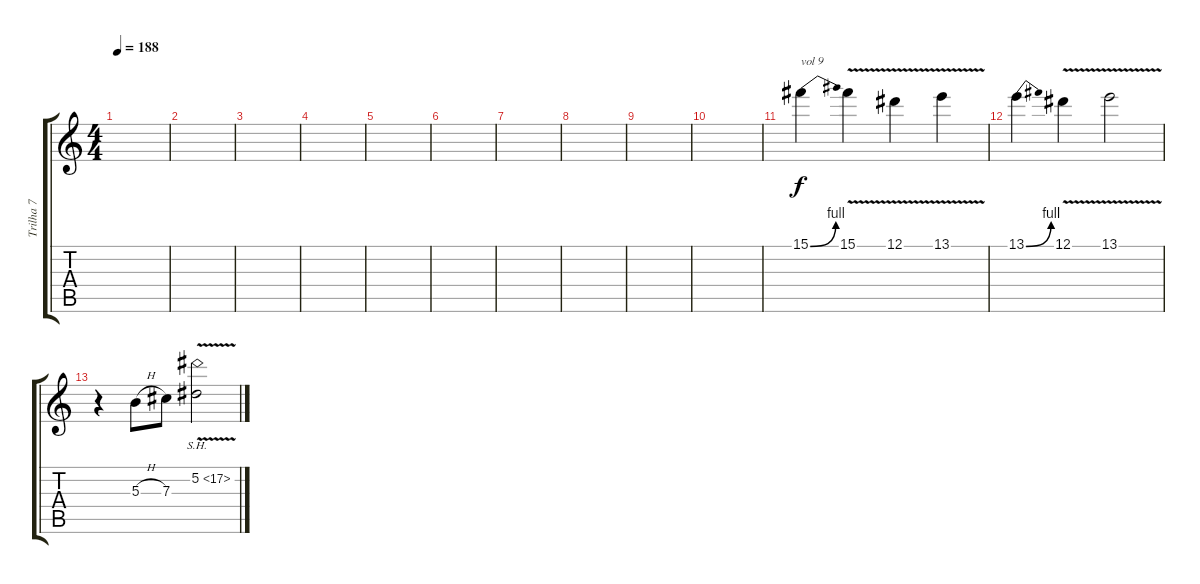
\track ("Trilha 7" "Trilha 7") {instrument overdrivenguitar}
\staff {score tabs}
\tuning (Eb4 Bb3 Gb3 Db3 Ab2 Eb2) {hide}
\ts (4 4)
\tempo 188
\clef g2
\ks c
|
|
|
|
|
|
|
|
|
|
15.1{be (bend 0 0 60 4)}.4{txt "vol 9" volume 9} 15.1{v}.4 12.1{v}.4 13.1{v}.4 |
13.1{be (bend 0 0 60 4)}.4 12.1{v}.4 13.1{v}.2 |
r.4 5.3{h}.8 7.3.8 5.2{sh 12 v}.2
